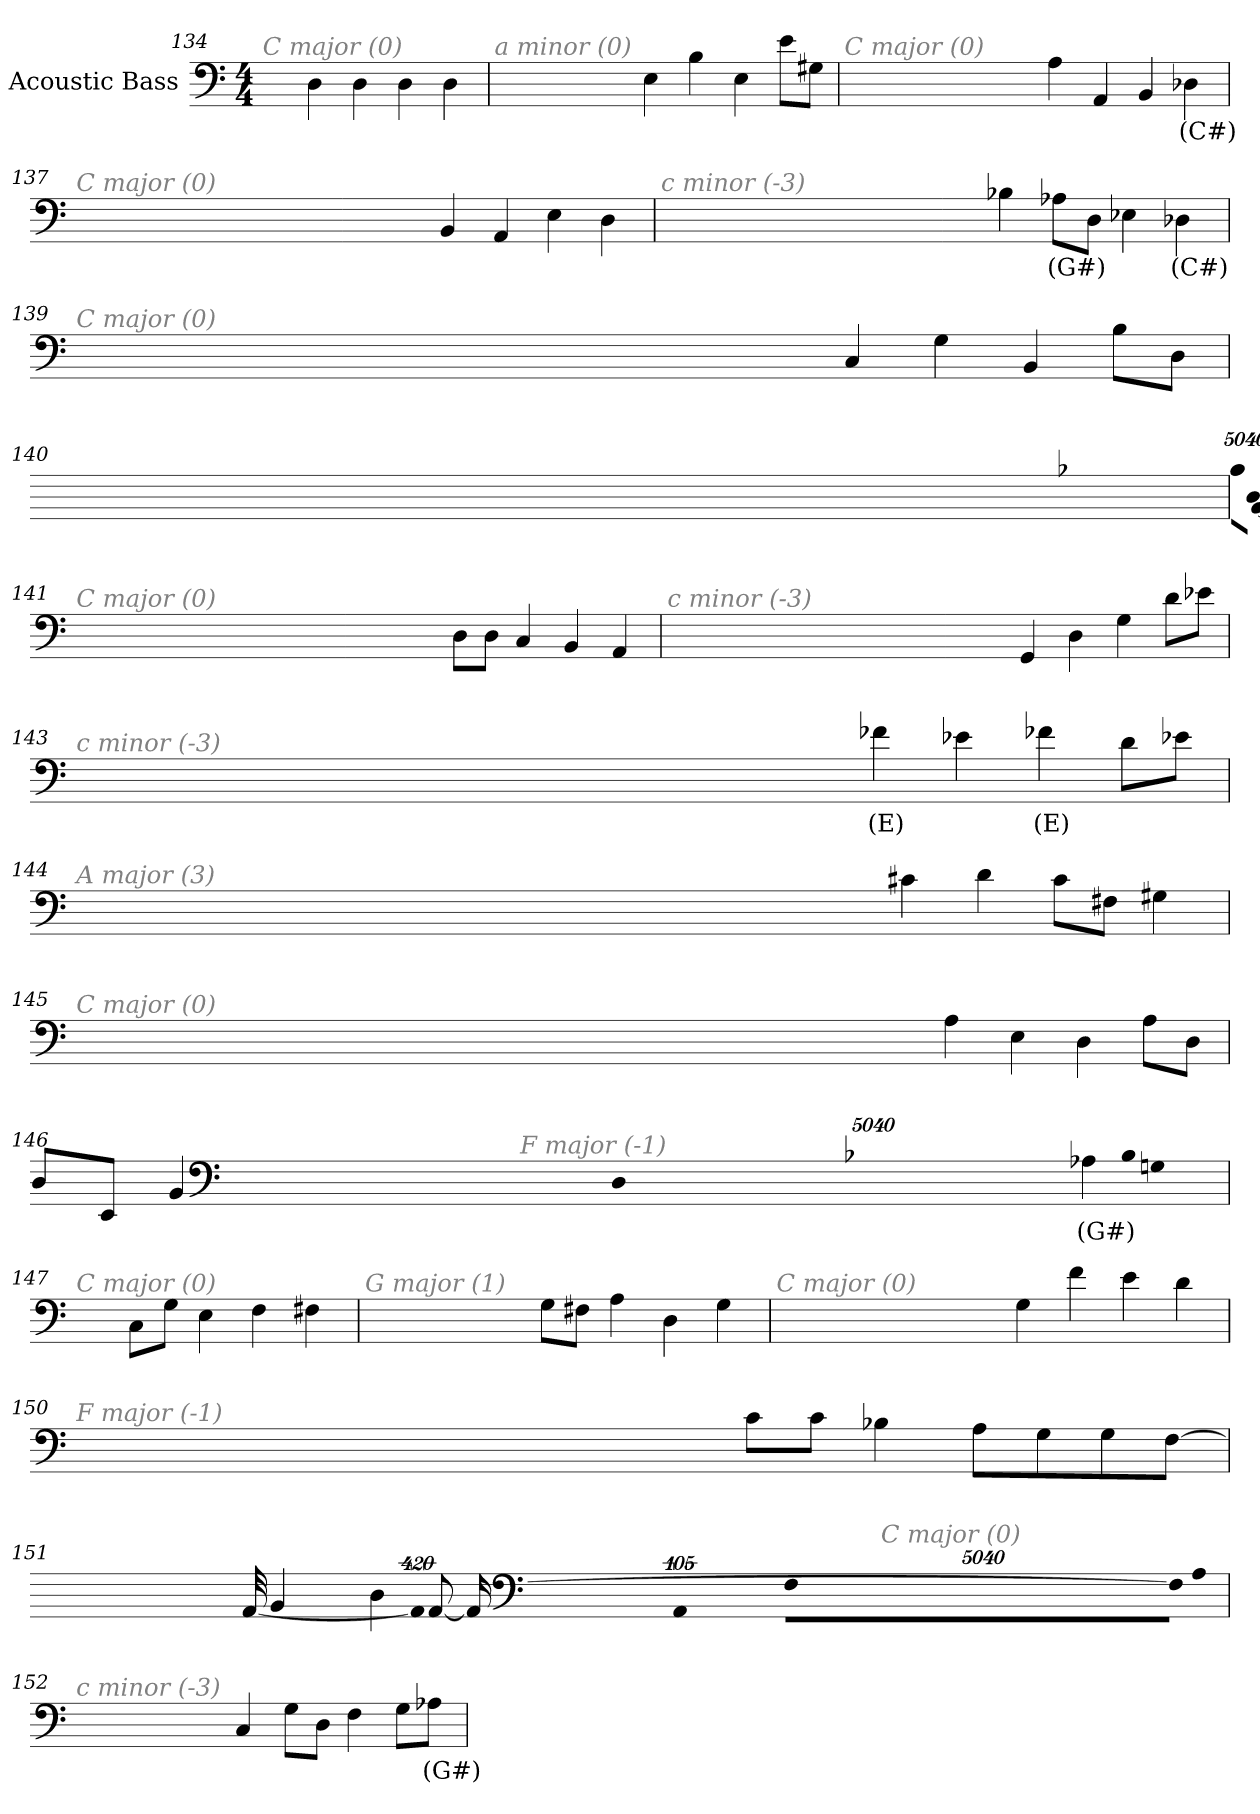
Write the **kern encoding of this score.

**kern	**text
*part1	*part1
*staff1	*staff1
*I"Acoustic Bass	*
*clefF4	*
*ITrd7c12	*
*k[]	*
*C:	*
*M4/4	*
=134	=134
!LO:TX:i:color=#808080:t=C major (0)	!
4DD	.
4DD	.
4DD	.
4DD	.
=135	=135
!LO:TX:i:color=#808080:t=a minor (0)	!
4EE	.
4BB	.
4EE	.
8EL	.
8GG#XJ	.
=136	=136
!LO:TX:i:color=#808080:t=C major (0)	!
4AA	.
4AAA	.
4BBB	.
4DD-Xi	(C#)
=137	=137
!LO:TX:i:color=#808080:t=C major (0)	!
4BBB	.
4AAA	.
4EE	.
4DD	.
=138	=138
!LO:TX:i:color=#808080:t=c minor (-3)	!
4BB-X	.
8AA-XiL	(G#)
8DDJ	.
4EE-X	.
4DD-Xi	(C#)
=139	=139
!LO:TX:i:color=#808080:t=C major (0)	!
4CC	.
4GG	.
4BBB	.
8BBL	.
8DDJ	.
=140	=140
!LO:TX:i:color=#808080:t=F major (-1)	!
!LO:N:vis=8	!
40320%3347BB-XL	.
!LO:N:vis=8	!
40320%3347BB-	.
!LO:N:vis=8	!
40320%3347DDJ	.
!LO:N:vis=1024	!
[13440%13BBB-X	.
8BBB-_	.
16BBB-_	.
32BBB-_	.
!LO:N:vis=1024%31	!
13440%407BBB-]	.
4AAA	.
4EE	.
=141	=141
!LO:TX:i:color=#808080:t=C major (0)	!
8DDL	.
8DDJ	.
4CC	.
4BBB	.
4AAA	.
=142	=142
!LO:TX:i:color=#808080:t=c minor (-3)	!
4GGG	.
4DD	.
4GG	.
8DL	.
8E-XJ	.
=143	=143
!LO:TX:i:color=#808080:t=c minor (-3)	!
4F-Xi	(E)
4E-X	.
4F-Xi	(E)
8DL	.
8E-XJ	.
=144	=144
!LO:TX:i:color=#808080:t=A major (3)	!
4C#X	.
4D	.
8C#L	.
8FF#XJ	.
4GG#X	.
=145	=145
!LO:TX:i:color=#808080:t=C major (0)	!
4AA	.
4EE	.
4DD	.
8AAL	.
8DDJ	.
=146	=146
!LO:TX:i:color=#808080:t=F major (-1)	!
4AA-Xi	(G#)
!LO:N:vis=8	!
40320%3347BB-XL	.
!LO:N:vis=8	!
40320%3347GGn	.
!LO:N:vis=8	!
40320%3347DDJ	.
8DDL	.
8EEEJ	.
4BBB	.
=147	=147
!LO:TX:i:color=#808080:t=C major (0)	!
8CCL	.
8GGJ	.
4EE	.
4FF	.
4FF#X	.
=148	=148
!LO:TX:i:color=#808080:t=G major (1)	!
8GGL	.
8FF#XJ	.
4AA	.
4DD	.
4GG	.
=149	=149
!LO:TX:i:color=#808080:t=C major (0)	!
4GG	.
4F	.
4E	.
4D	.
=150	=150
!LO:TX:i:color=#808080:t=F major (-1)	!
8CL	.
8CJ	.
4BB-X	.
8AAL	.
8GG	.
8GG	.
[8FFJ	.
=151	=151
!LO:TX:i:color=#808080:t=C major (0)	!
!LO:N:vis=8	!
40320%3347FFL]	.
!LO:N:vis=8	!
40320%3347AA	.
!LO:N:vis=8	!
40320%3347FFJ	.
!LO:N:vis=1024	!
[13440%13AAA	.
8AAA_	.
16AAA_	.
32AAA_	.
!LO:N:vis=1024%31	!
13440%407AAA]	.
4DD	.
4BBB	.
=152	=152
!LO:TX:i:color=#808080:t=c minor (-3)	!
4CC	.
8GGL	.
8DDJ	.
4FF	.
8GGL	.
8AA-XiJ	(G#)
=	=
*-	*-
